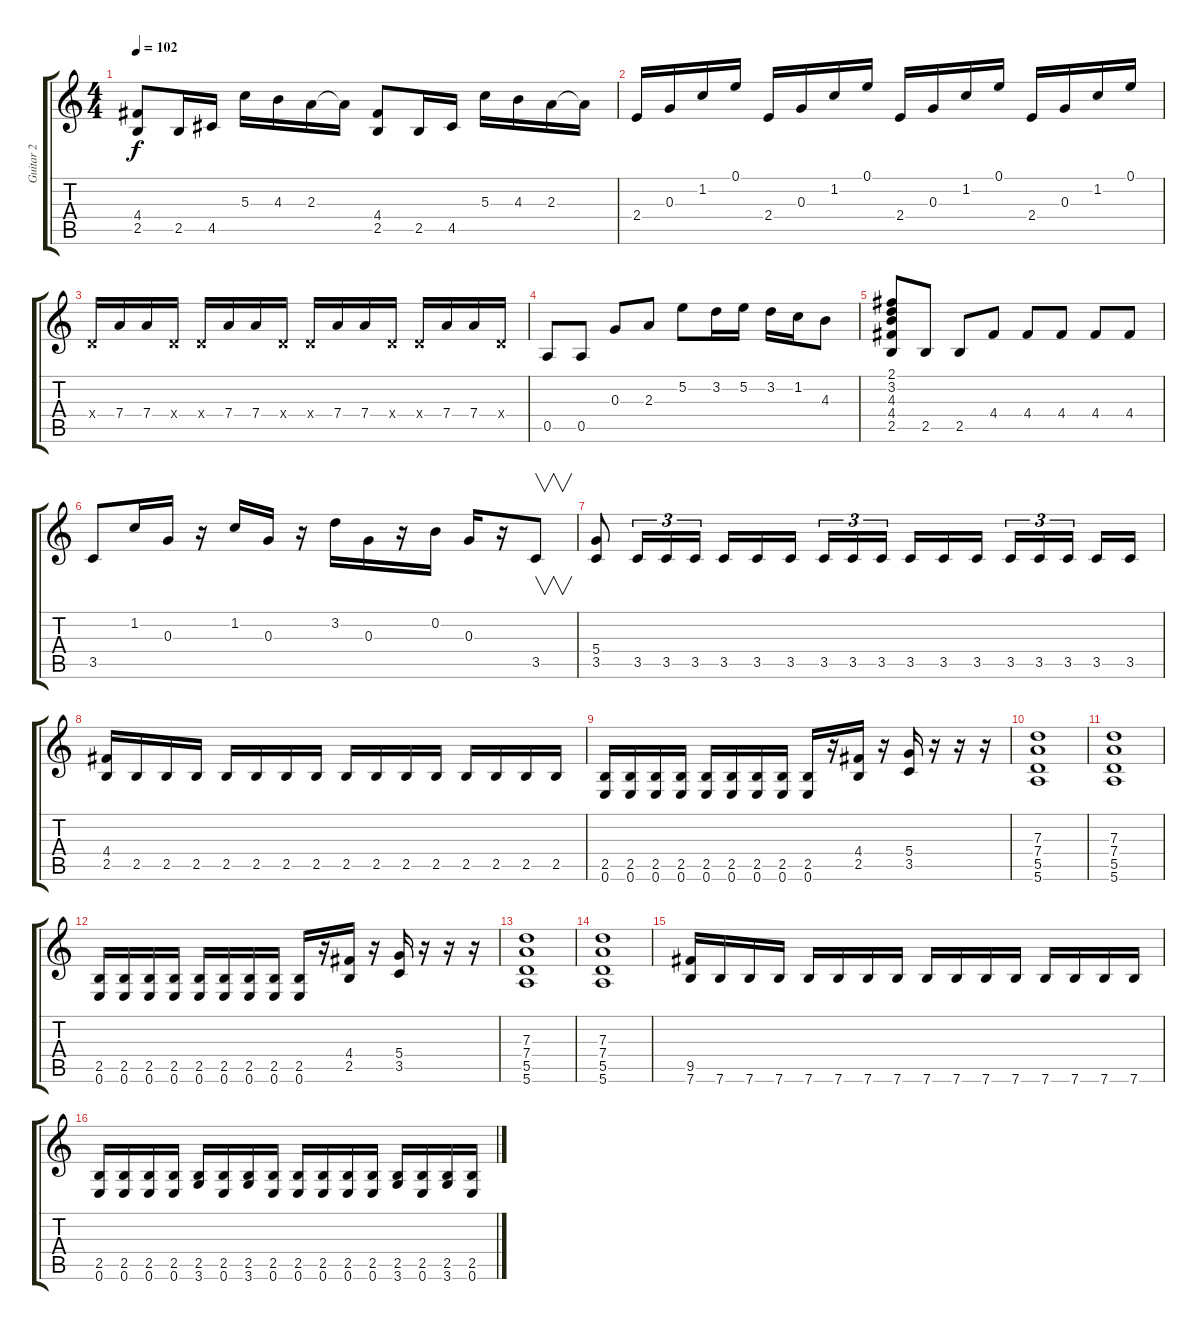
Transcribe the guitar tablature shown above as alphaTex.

\track ("Guitar 2" "Guitar 2") {instrument overdrivenguitar}
\staff {score tabs}
\tuning (E4 B3 G3 D3 A2 E2) {hide}
\ts (4 4)
\tempo 102
\clef g2
\ks c
(4.4 2.5).8{dy f} 2.5.16 4.5.16 5.3.16 4.3.16 2.3.16 2.3{t}.16 (4.4 2.5).8 2.5.16 4.5.16 5.3.16 4.3.16 2.3.16 2.3{t}.16 |
2.4.16 0.3.16 1.2.16 0.1.16 2.4.16 0.3.16 1.2.16 0.1.16 2.4.16 0.3.16 1.2.16 0.1.16 2.4.16 0.3.16 1.2.16 0.1.16 |
0.4{x}.16 7.4.16 7.4.16 0.4{x}.16 0.4{x}.16 7.4.16 7.4.16 0.4{x}.16 0.4{x}.16 7.4.16 7.4.16 0.4{x}.16 0.4{x}.16 7.4.16 7.4.16 0.4{x}.16 |
0.5.8 0.5.8 0.3.8 2.3.8 5.2.8 3.2.16 5.2.16 3.2.16 1.2.16 4.3.8 |
(2.1 3.2 4.3 4.4 2.5).8 2.5.8 2.5.8 4.4.8 4.4.8 4.4.8 4.4.8 4.4.8 |
3.5.8 1.2.16 0.3.16 r.16 1.2.16 0.3.16 r.16 3.2.16 0.3.16 r.16 0.2.16 0.3.16 r.16 3.5.8{v} |
(5.4 3.5).8 3.5.16{tu (3 2)} 3.5.16{tu (3 2)} 3.5.16{tu (3 2)} 3.5.16 3.5.16 3.5.16 3.5.16{tu (3 2)} 3.5.16{tu (3 2)} 3.5.16{tu (3 2)} 3.5.16 3.5.16 3.5.16 3.5.16{tu (3 2)} 3.5.16{tu (3 2)} 3.5.16{tu (3 2)} 3.5.16 3.5.16 |
(4.4 2.5).16 2.5.16 2.5.16 2.5.16 2.5.16 2.5.16 2.5.16 2.5.16 2.5.16 2.5.16 2.5.16 2.5.16 2.5.16 2.5.16 2.5.16 2.5.16 |
(2.5 0.6).16 (2.5 0.6).16 (2.5 0.6).16 (2.5 0.6).16 (2.5 0.6).16 (2.5 0.6).16 (2.5 0.6).16 (2.5 0.6).16 (2.5 0.6).16 r.16 (4.4 2.5).16 r.16 (5.4 3.5).16 r.16 r.16 r.16 |
(7.3 7.4 5.5 5.6).1 |
(7.3 7.4 5.5 5.6).1 |
(2.5 0.6).16 (2.5 0.6).16 (2.5 0.6).16 (2.5 0.6).16 (2.5 0.6).16 (2.5 0.6).16 (2.5 0.6).16 (2.5 0.6).16 (2.5 0.6).16 r.16 (4.4 2.5).16 r.16 (5.4 3.5).16 r.16 r.16 r.16 |
(7.3 7.4 5.5 5.6).1 |
(7.3 7.4 5.5 5.6).1 |
(9.5 7.6).16 7.6.16 7.6.16 7.6.16 7.6.16 7.6.16 7.6.16 7.6.16 7.6.16 7.6.16 7.6.16 7.6.16 7.6.16 7.6.16 7.6.16 7.6.16 |
(2.5 0.6).16 (2.5 0.6).16 (2.5 0.6).16 (2.5 0.6).16 (2.5 3.6).16 (2.5 0.6).16 (2.5 3.6).16 (2.5 0.6).16 (2.5 0.6).16 (2.5 0.6).16 (2.5 0.6).16 (2.5 0.6).16 (2.5 3.6).16 (2.5 0.6).16 (2.5 3.6).16 (2.5 0.6).16
